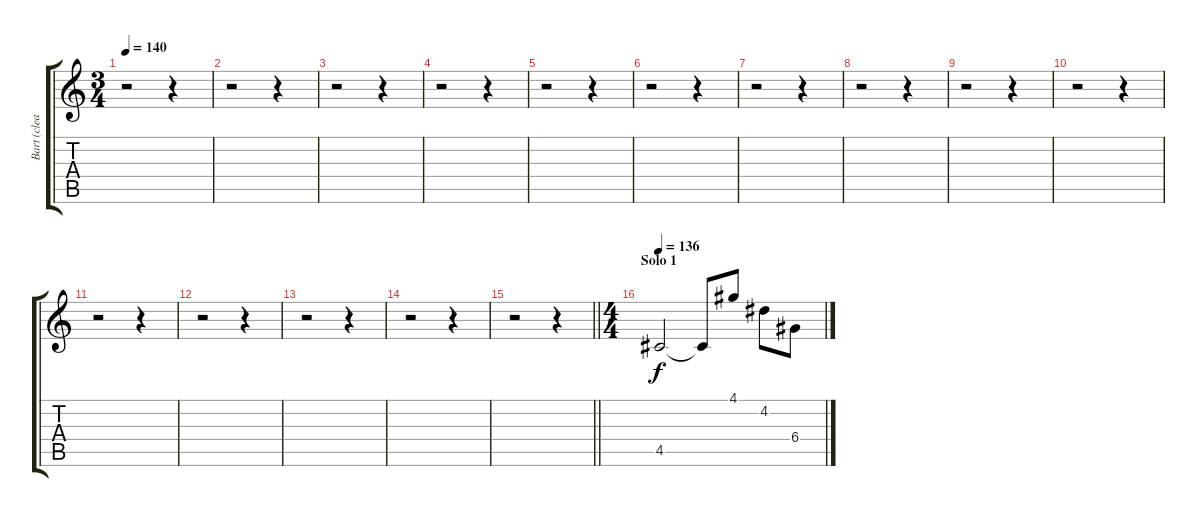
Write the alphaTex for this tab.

\track ("Bart (clean)" "Bart (clea") {instrument electricguitarclean}
\staff {score tabs}
\tuning (E4 B3 G3 D3 A2 E2) {hide}
\ts (3 4)
\tempo 140
\clef g2
\ks c
r.2{dy f} r.4 |
r.2 r.4 |
r.2 r.4 |
r.2 r.4 |
r.2 r.4 |
r.2 r.4 |
r.2 r.4 |
r.2 r.4 |
r.2 r.4 |
r.2 r.4 |
r.2 r.4 |
r.2 r.4 |
r.2 r.4 |
r.2 r.4 |
\barLineRight lightlight
r.2 r.4 |
\ts (4 4)
\section ("" "Solo 1")
\tempo 136
4.5.2{balance 8} 4.5{t}.8 4.1.8 4.2.8 6.4.8
